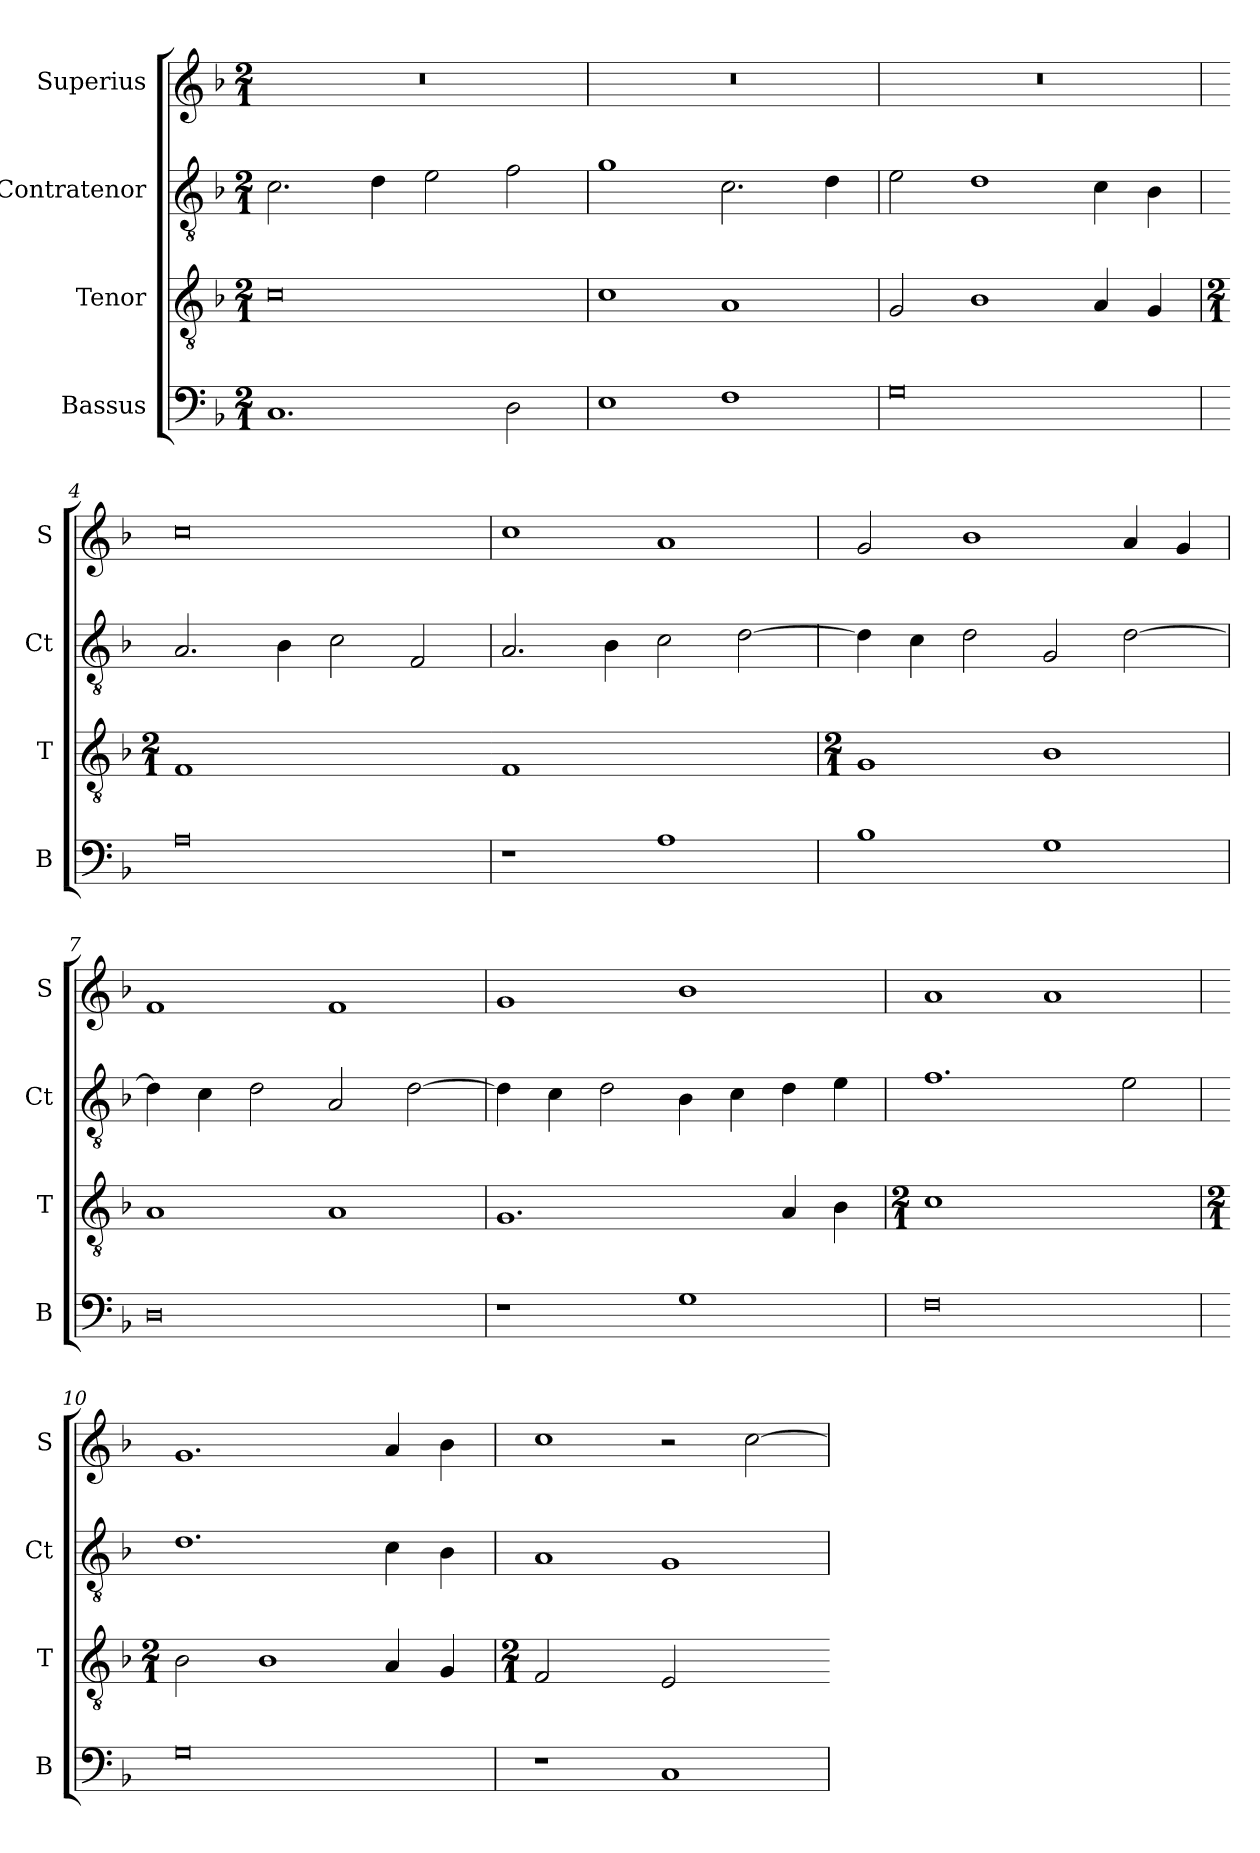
**kern	**kern	**kern	**kern
*part4	*part3	*part2	*part1
*staff4	*staff3	*staff2	*staff1
*I"Bassus	*I"Tenor	*I"Contratenor	*I"Superius
*I'B	*I'T	*I'Ct	*I'S
*clefF4	*clefGv2	*clefGv2	*clefG2
*k[b-]	*k[b-]	*k[b-]	*k[b-]
*d:	*d:	*d:	*d:
*M2/1	*M2/1	*M2/1	*M2/1
=1	=1	=1	=1
1.C	0c	2.c	0r
.	.	4d	.
.	.	2e	.
2D	.	2f	.
=2	=2	=2	=2
1E	1c	1g	0r
1F	1A	2.c	.
.	.	4d	.
=3	=3	=3	=3
0G	2G	2e	0r
.	1B-	1d	.
.	4A	4c	.
.	4G	4B-	.
=4	=4	=4	=4
*	*M2/1	*	*
!	!LO:N:vis=1	!	!
0A	0F	2.A	0cc
.	.	4B-	.
.	.	2c	.
.	.	2F	.
=5	=5-	=5	=5
!	!LO:N:vis=1	!	!
1r	0F	2.A	1cc
.	.	4B-	.
1A	.	2c	1a
.	.	[2d	.
=6	=6	=6	=6
*	*M2/1	*	*
1B-	1G	4d]	2g
.	.	4c	.
.	.	2d	1b-
1G	1B-	2G	.
.	.	[2d	4a
.	.	.	4g
=7	=7	=7	=7
0D	1A	4d]	1f
.	.	4c	.
.	.	2d	.
.	1A	2A	1f
.	.	[2d	.
=8	=8	=8	=8
1r	1.G	4d]	1g
.	.	4c	.
.	.	2d	.
1G	.	4B-	1b-
.	.	4c	.
.	4A	4d	.
.	4B-	4e	.
=9	=9	=9	=9
*	*M2/1	*	*
!	!LO:N:vis=1	!	!
0F	0c	1.f	1a
.	.	.	1a
.	.	2e	.
=10	=10	=10	=10
*	*M2/1	*	*
0G	2B-	1.d	1.g
.	1B-	.	.
.	4A	4c	4a
.	4G	4B-	4b-
=11	=11	=11	=11
*	*M2/1	*	*
!	!LO:N:vis=2	!	!
1r	1F	1A	1cc
!	!LO:N:vis=2	!	!
1C	1E	1G	2r
.	.	.	[2cc
=	=-	=	=
*-	*-	*-	*-
